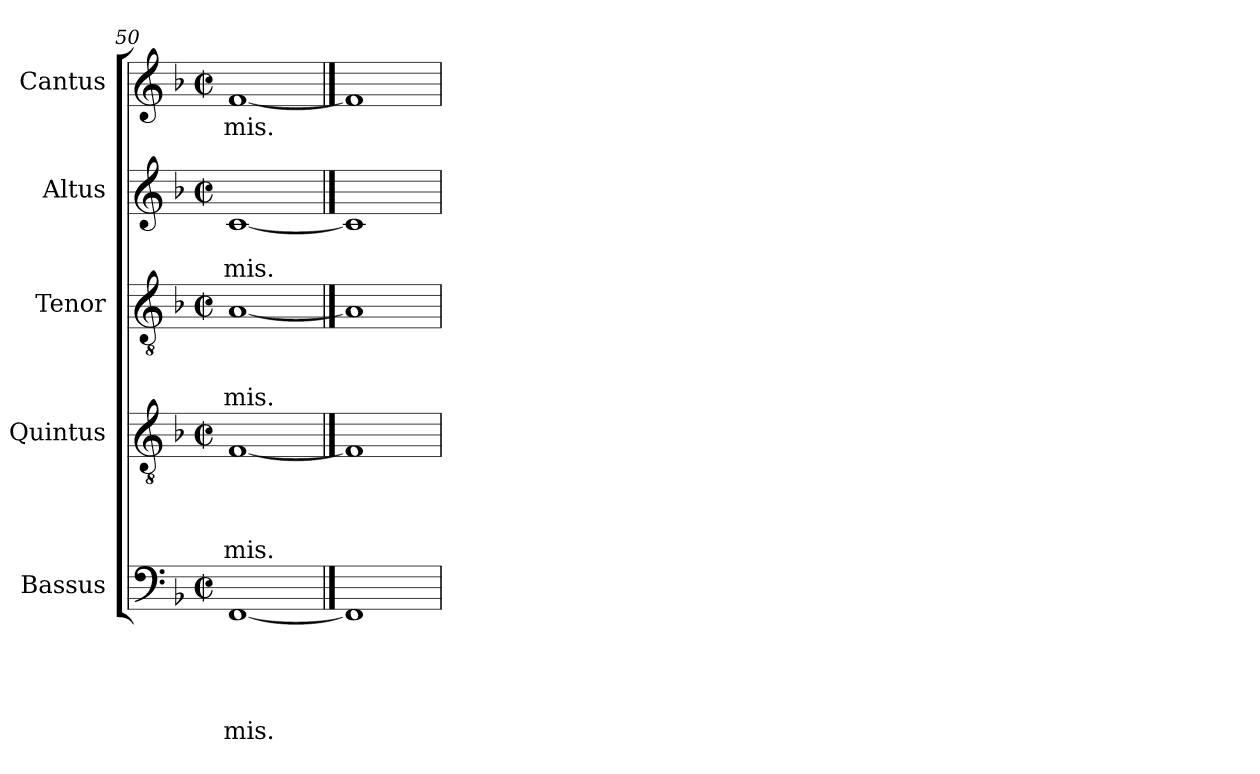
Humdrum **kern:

**kern	**text	**text	**text	**text	**text	**kern	**text	**text	**text	**text	**kern	**text	**text	**text	**kern	**text	**text	**kern	**text
*part5	*part5	*part5	*part5	*part5	*part5	*part4	*part4	*part4	*part4	*part4	*part3	*part3	*part3	*part3	*part2	*part2	*part2	*part1	*part1
*staff5	*staff5	*staff5	*staff5	*staff5	*staff5	*staff4	*staff4	*staff4	*staff4	*staff4	*staff3	*staff3	*staff3	*staff3	*staff2	*staff2	*staff2	*staff1	*staff1
*I"Bassus	*	*	*	*	*	*I"Quintus	*	*	*	*	*I"Tenor	*	*	*	*I"Altus	*	*	*I"Cantus	*
*clefF4	*	*	*	*	*	*clefGv2	*	*	*	*	*clefGv2	*	*	*	*clefG2	*	*	*clefG2	*
*k[b-]	*	*	*	*	*	*k[b-]	*	*	*	*	*k[b-]	*	*	*	*k[b-]	*	*	*k[b-]	*
*F:	*	*	*	*	*	*F:	*	*	*	*	*F:	*	*	*	*F:	*	*	*F:	*
*M2/2	*	*	*	*	*	*M2/2	*	*	*	*	*M2/2	*	*	*	*M2/2	*	*	*M2/2	*
*met(c|)	*	*	*	*	*	*met(c|)	*	*	*	*	*met(c|)	*	*	*	*met(c|)	*	*	*met(c|)	*
=50	=50	=50	=50	=50	=50	=50	=50	=50	=50	=50	=50	=50	=50	=50	=50	=50	=50	=50	=50
!	!	!	!	!	!LO:LY:b	!	!	!	!	!LO:LY:b	!	!	!	!LO:LY:b	!	!	!LO:LY:b	!	!LO:LY:b
[1FF	.	.	.	.	mis.	[1F	.	.	.	-mis.	[1A	.	.	mis.	[1c	.	mis.	[1f	mis.
==51	==51	==51	==51	==51	==51	==51	==51	==51	==51	==51	==51	==51	==51	==51	==51	==51	==51	==51	==51
1FF]	.	.	.	.	.	1F]	.	.	.	.	1A]	.	.	.	1c]	.	.	1f]	.
=	=	=	=	=	=	=	=	=	=	=	=	=	=	=	=	=	=	=	=
*-	*-	*-	*-	*-	*-	*-	*-	*-	*-	*-	*-	*-	*-	*-	*-	*-	*-	*-	*-
